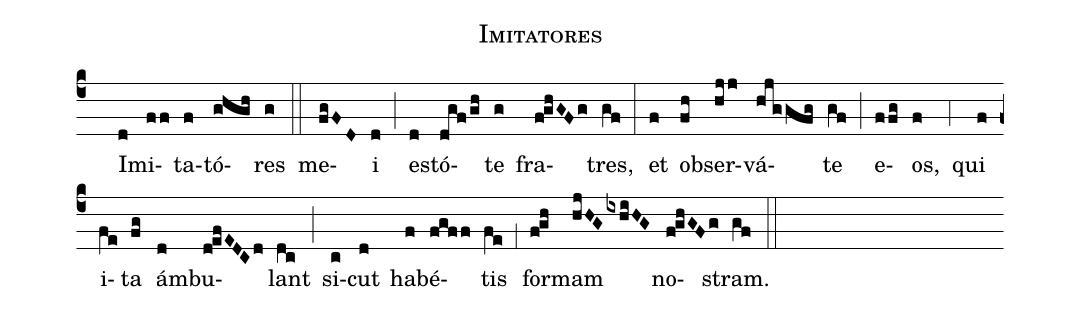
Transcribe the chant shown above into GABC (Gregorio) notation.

name:Imitatores;
mode:VI;
office-part:Communiones;
%%
(c4) () I(d)mi(ff)ta(f)tó(ghgh)res(g) (::) me(fgFD)i(d) (;) e(d)stó(dgf/gh)te(g) fra(f!ghGFg)tres,(gf) (:) et(f) ob(fh)ser(hjj)vá(hjggfg)te(gf) (;) e(ffg)os,(f) (,4) qui(f) i(fe)ta(fg) ám(d)bu(d!efEDCd)lant(dc) (;) si(c)cut(d) ha(f)bé(fgff)tis(fe) (,1) for(f!gh)mam(hjHG/ixhiHG) no(f!ghGFg)stram.(gf) (::)
